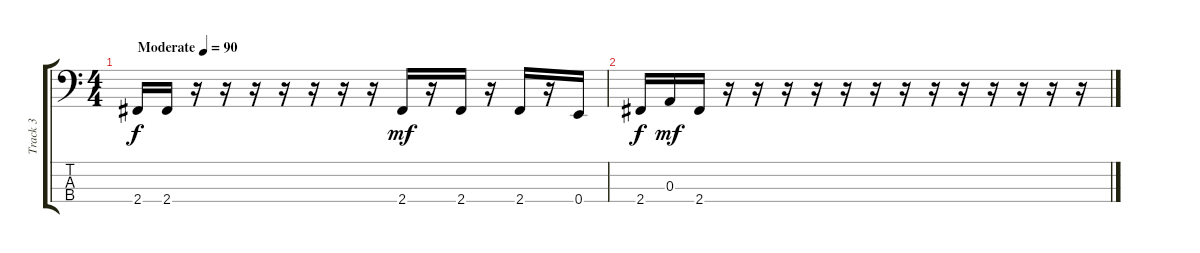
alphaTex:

\track ("Track 3" "Track 3") {instrument electricbassfinger}
\staff {score tabs}
\tuning (G2 D2 A1 E1) {hide}
\ts (4 4)
\tempo (90 "Moderate")
\clef f4
\ks c
2.4.16{dy f instrument electricbassfinger} 2.4.16 r.16 r.16 r.16 r.16 r.16 r.16 r.16 2.4.16{dy mf} r.16 2.4.16 r.16 2.4.16 r.16 0.4.16 |
2.4.16{dy f} 0.3.16{dy mf} 2.4.16 r.16 r.16 r.16 r.16 r.16 r.16 r.16 r.16 r.16 r.16 r.16 r.16 r.16
